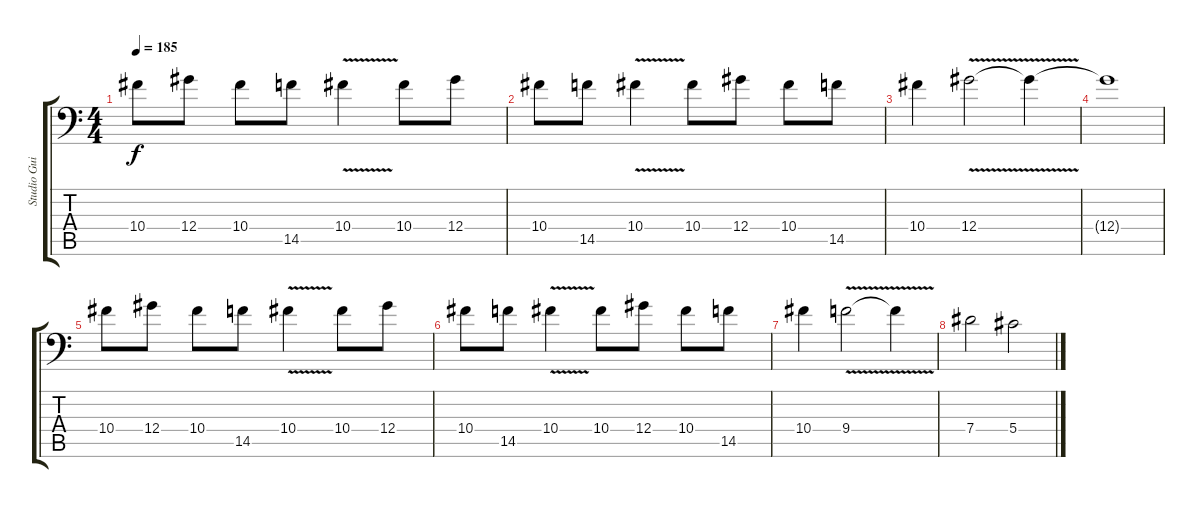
\track ("Studio Guitar" "Studio Gui") {instrument distortionguitar}
\staff {score tabs}
\tuning (Bb3 F3 Db3 Ab2 Eb2 Bb1) {hide}
\ts (4 4)
\tempo 185
\clef f4
\ks c
10.4.8{dy f} 12.4.8 10.4.8 14.5.8 10.4{v}.4 10.4.8 12.4.8 |
10.4.8 14.5.8 10.4{v}.4 10.4.8 12.4.8 10.4.8 14.5.8 |
10.4.4 12.4{v}.2 12.4{t}.4 |
12.4{t}.1 |
10.4.8 12.4.8 10.4.8 14.5.8 10.4{v}.4 10.4.8 12.4.8 |
10.4.8 14.5.8 10.4{v}.4 10.4.8 12.4.8 10.4.8 14.5.8 |
10.4.4 9.4{v}.2 9.4{t}.4 |
7.4.2 5.4.2
